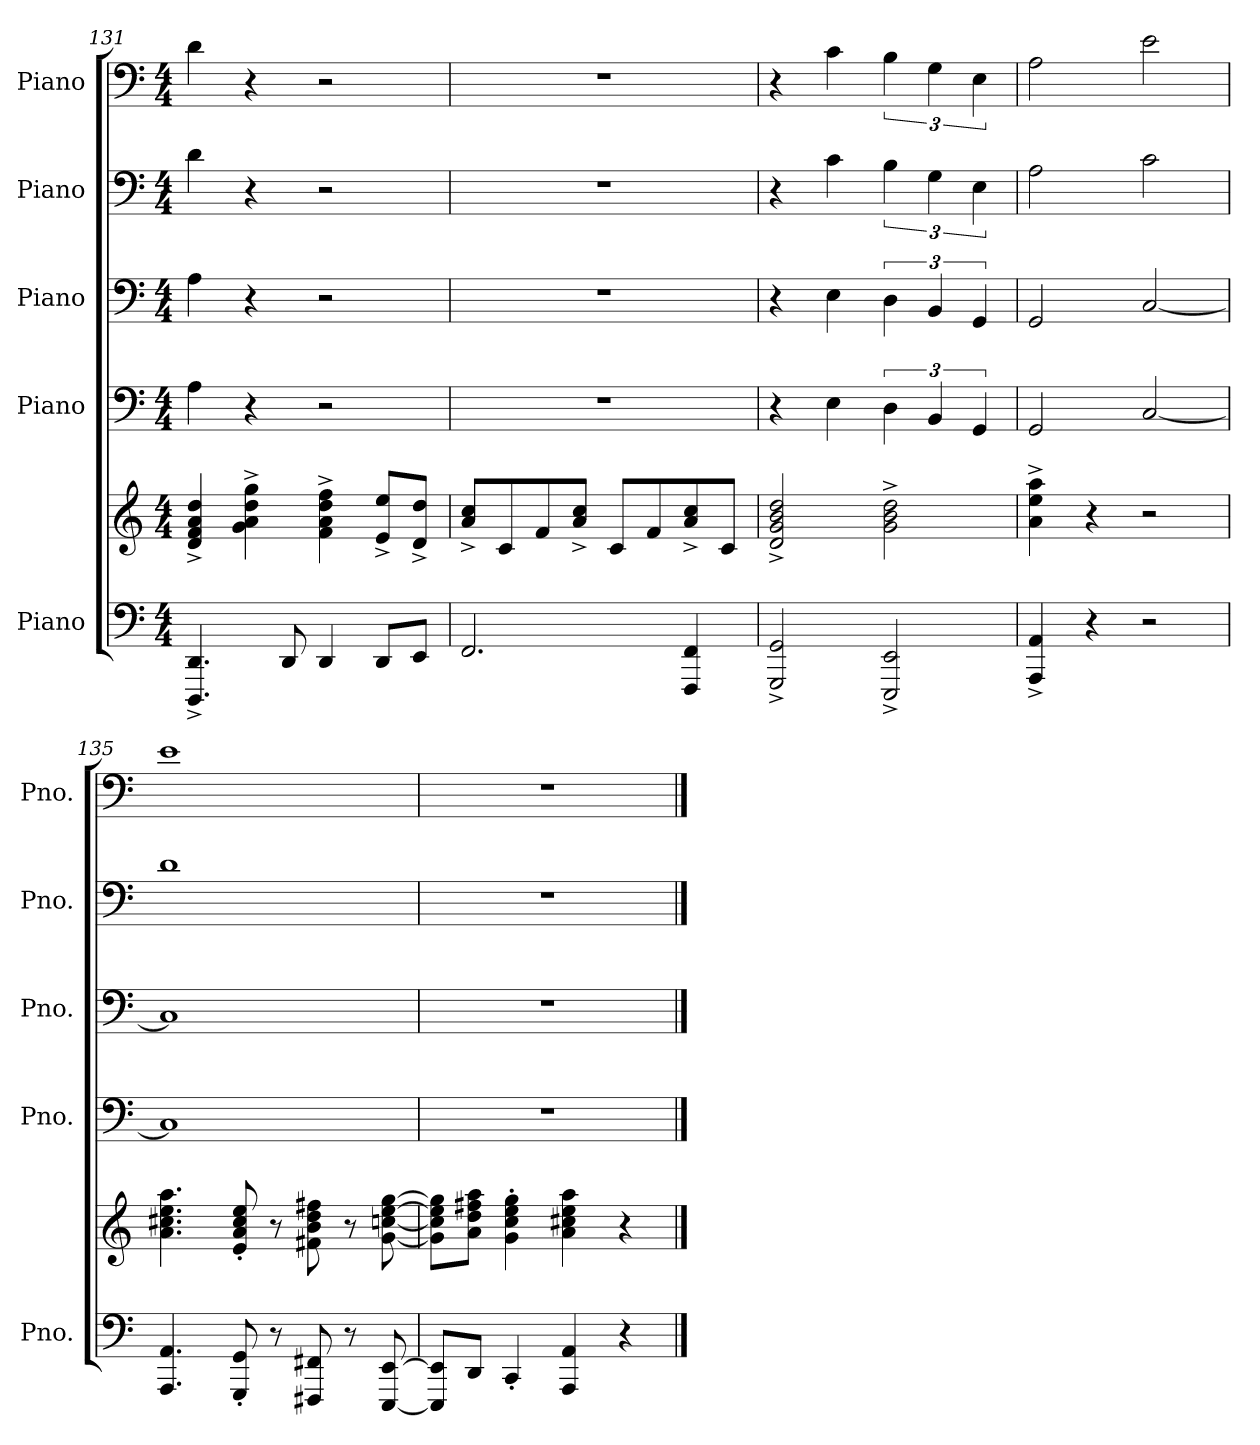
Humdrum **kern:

**kern	**kern	**kern	**kern	**kern	**kern
*part5	*part5	*part4	*part3	*part2	*part1
*staff6	*staff5	*staff4	*staff3	*staff2	*staff1
*I"Piano	*	*I"Piano	*I"Piano	*I"Piano	*I"Piano
*I'Pno.	*	*I'Pno.	*I'Pno.	*I'Pno.	*I'Pno.
*clefF4	*clefG2	*clefF4	*clefF4	*clefF4	*clefF4
*k[]	*k[]	*k[]	*k[]	*k[]	*k[]
*M4/4	*M4/4	*M4/4	*M4/4	*M4/4	*M4/4
=131	=131	=131	=131	=131	=131
4.DDD/^ 4.DD/^	4d/^ 4f/^ 4a/^ 4dd/^	4A\	4A\	4d\	4d\
.	4g\^ 4a\^ 4dd\^ 4gg\^	4r	4r	4r	4r
8DD/	.	.	.	.	.
4DD/	4f\^ 4a\^ 4dd\^ 4ff\^	2r	2r	2r	2r
8DD/L	8e/^ 8ee/^L	.	.	.	.
8EE/J	8d/^ 8dd/^J	.	.	.	.
=132	=132	=132	=132	=132	=132
2.FF/	8a/^ 8cc/^L	1r	1r	1r	1r
.	8c/	.	.	.	.
.	8f/	.	.	.	.
.	8a/^ 8cc/^J	.	.	.	.
.	8c/L	.	.	.	.
.	8f/	.	.	.	.
4FFF/ 4FF/	8a/^ 8cc/^	.	.	.	.
.	8c/J	.	.	.	.
!!LO:LB:g=z
=133	=133	=133	=133	=133	=133
2GGG/^ 2GG/^	2d/^ 2g/^ 2b/^ 2dd/^	4r	4r	4r	4r
.	.	4E\	4E\	4c\	4c\
2EEE/^ 2EE/^	2g\^ 2b\^ 2dd\^	6D\	6D\	6B\	6B\
.	.	6BB/	6BB/	6G\	6G\
.	.	6GG/	6GG/	6E\	6E\
=134	=134	=134	=134	=134	=134
4AAA/^ 4AA/^	4a\^ 4ee\^ 4aa\^	2GG/	2GG/	2A\	2A\
4r	4r	.	.	.	.
2r	2r	[2C/	[2C/	2c\	2e\
=135	=135	=135	=135	=135	=135
4.AAA/ 4.AA/	4.a\ 4.cc#X\ 4.ee\ 4.aa\	1C]	1C]	1d	1e
8GGG/' 8GG/'	8e/' 8a/' 8cc#/' 8ee/'	.	.	.	.
8r	8r	.	.	.	.
8FFF#X/ 8FF#X/	8f#X\ 8b\ 8dd\ 8ff#X\	.	.	.	.
8r	8r	.	.	.	.
[8EEE/ [8EE/	[8g\ [8ccn\ [8ee\ [8gg\	.	.	.	.
=136	=136	=136	=136	=136	=136
8EEE/] 8EE/]L	8g\] 8cc\] 8ee\] 8gg\]L	1r	1r	1r	1r
8DD/J	8a\ 8dd\ 8ff#X\ 8aa\J	.	.	.	.
4CC'/	4g\' 4cc\' 4ee\' 4gg\'	.	.	.	.
4AAA/ 4AA/	4a\ 4cc#X\ 4ee\ 4aa\	.	.	.	.
4r	4r	.	.	.	.
==	==	==	==	==	==
*-	*-	*-	*-	*-	*-
